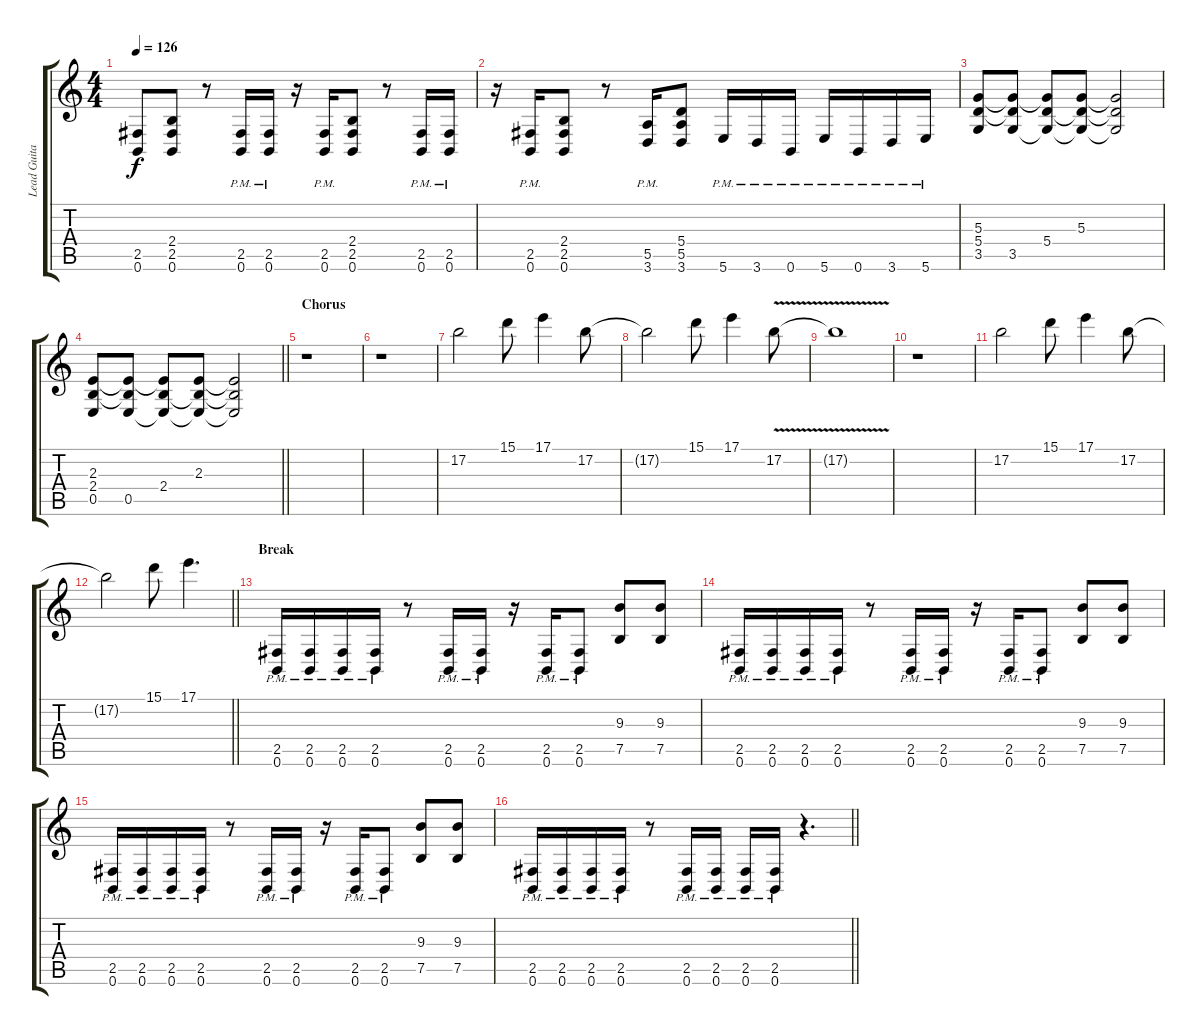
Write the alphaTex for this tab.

\track ("Lead Guitar" "Lead Guita") {instrument overdrivenguitar}
\staff {score tabs}
\tuning (B3 Gb3 D3 A2 E2 B1) {hide}
\ts (4 4)
\tempo 126
\clef g2
\ks c
(2.5 0.6).8{dy f} (2.4 2.5 0.6).8 r.8 (2.5{pm} 0.6{pm}).16 (2.5{pm} 0.6{pm}).16 r.16 (2.5{pm} 0.6{pm}).16 (2.4 2.5 0.6).8 r.8 (2.5{pm} 0.6{pm}).16 (2.5{pm} 0.6{pm}).16 |
r.16 (2.5{pm} 0.6{pm}).16 (2.4 2.5 0.6).8 r.8 (5.5{pm} 3.6{pm}).16 (5.4 5.5 3.6).8 5.6{pm}.16 3.6{pm}.16 0.6{pm}.16 5.6{pm}.16 0.6{pm}.16 3.6{pm}.16 5.6{pm}.16 |
(5.3 5.4 3.5).8 (5.3{t} 5.4{t} 3.5).8 (5.3{t} 5.4 3.5{t}).8 (5.3 5.4{t} 3.5{t}).8 (5.3{t} 5.4{t} 3.5{t}).2 |
\barLineRight lightlight
(2.3 2.4 0.5).8 (2.3{t} 2.4{t} 0.5).8 (2.3{t} 2.4 0.5{t}).8 (2.3 2.4{t} 0.5{t}).8 (2.3{t} 2.4{t} 0.5{t}).2 |
\section ("" "Chorus")
r.1 |
r.1 |
17.2.2 15.1.8 17.1.4 17.2.8 |
17.2{t}.2 15.1.8 17.1.4 17.2{v}.8 |
17.2{t}.1 |
r.1 |
17.2.2 15.1.8 17.1.4 17.2.8 |
\barLineRight lightlight
17.2{t}.2 15.1.8 17.1.4{d} |
\section ("" "Break")
(2.5{pm} 0.6{pm}).16 (2.5{pm} 0.6{pm}).16 (2.5{pm} 0.6{pm}).16 (2.5{pm} 0.6{pm}).16 r.8 (2.5{pm} 0.6{pm}).16 (2.5{pm} 0.6{pm}).16 r.16 (2.5{pm} 0.6{pm}).16 (2.5{pm} 0.6{pm}).8 (9.3 7.5).8 (9.3 7.5).8 |
(2.5{pm} 0.6{pm}).16 (2.5{pm} 0.6{pm}).16 (2.5{pm} 0.6{pm}).16 (2.5{pm} 0.6{pm}).16 r.8 (2.5{pm} 0.6{pm}).16 (2.5{pm} 0.6{pm}).16 r.16 (2.5{pm} 0.6{pm}).16 (2.5{pm} 0.6{pm}).8 (9.3 7.5).8 (9.3 7.5).8 |
(2.5{pm} 0.6{pm}).16 (2.5{pm} 0.6{pm}).16 (2.5{pm} 0.6{pm}).16 (2.5{pm} 0.6{pm}).16 r.8 (2.5{pm} 0.6{pm}).16 (2.5{pm} 0.6{pm}).16 r.16 (2.5{pm} 0.6{pm}).16 (2.5{pm} 0.6{pm}).8 (9.3 7.5).8 (9.3 7.5).8 |
\barLineRight lightlight
(2.5{pm} 0.6{pm}).16 (2.5{pm} 0.6{pm}).16 (2.5{pm} 0.6{pm}).16 (2.5{pm} 0.6{pm}).16 r.8 (2.5{pm} 0.6{pm}).16 (2.5{pm} 0.6{pm}).16 (2.5{pm} 0.6{pm}).16 (2.5{pm} 0.6{pm}).16 r.4{d}
